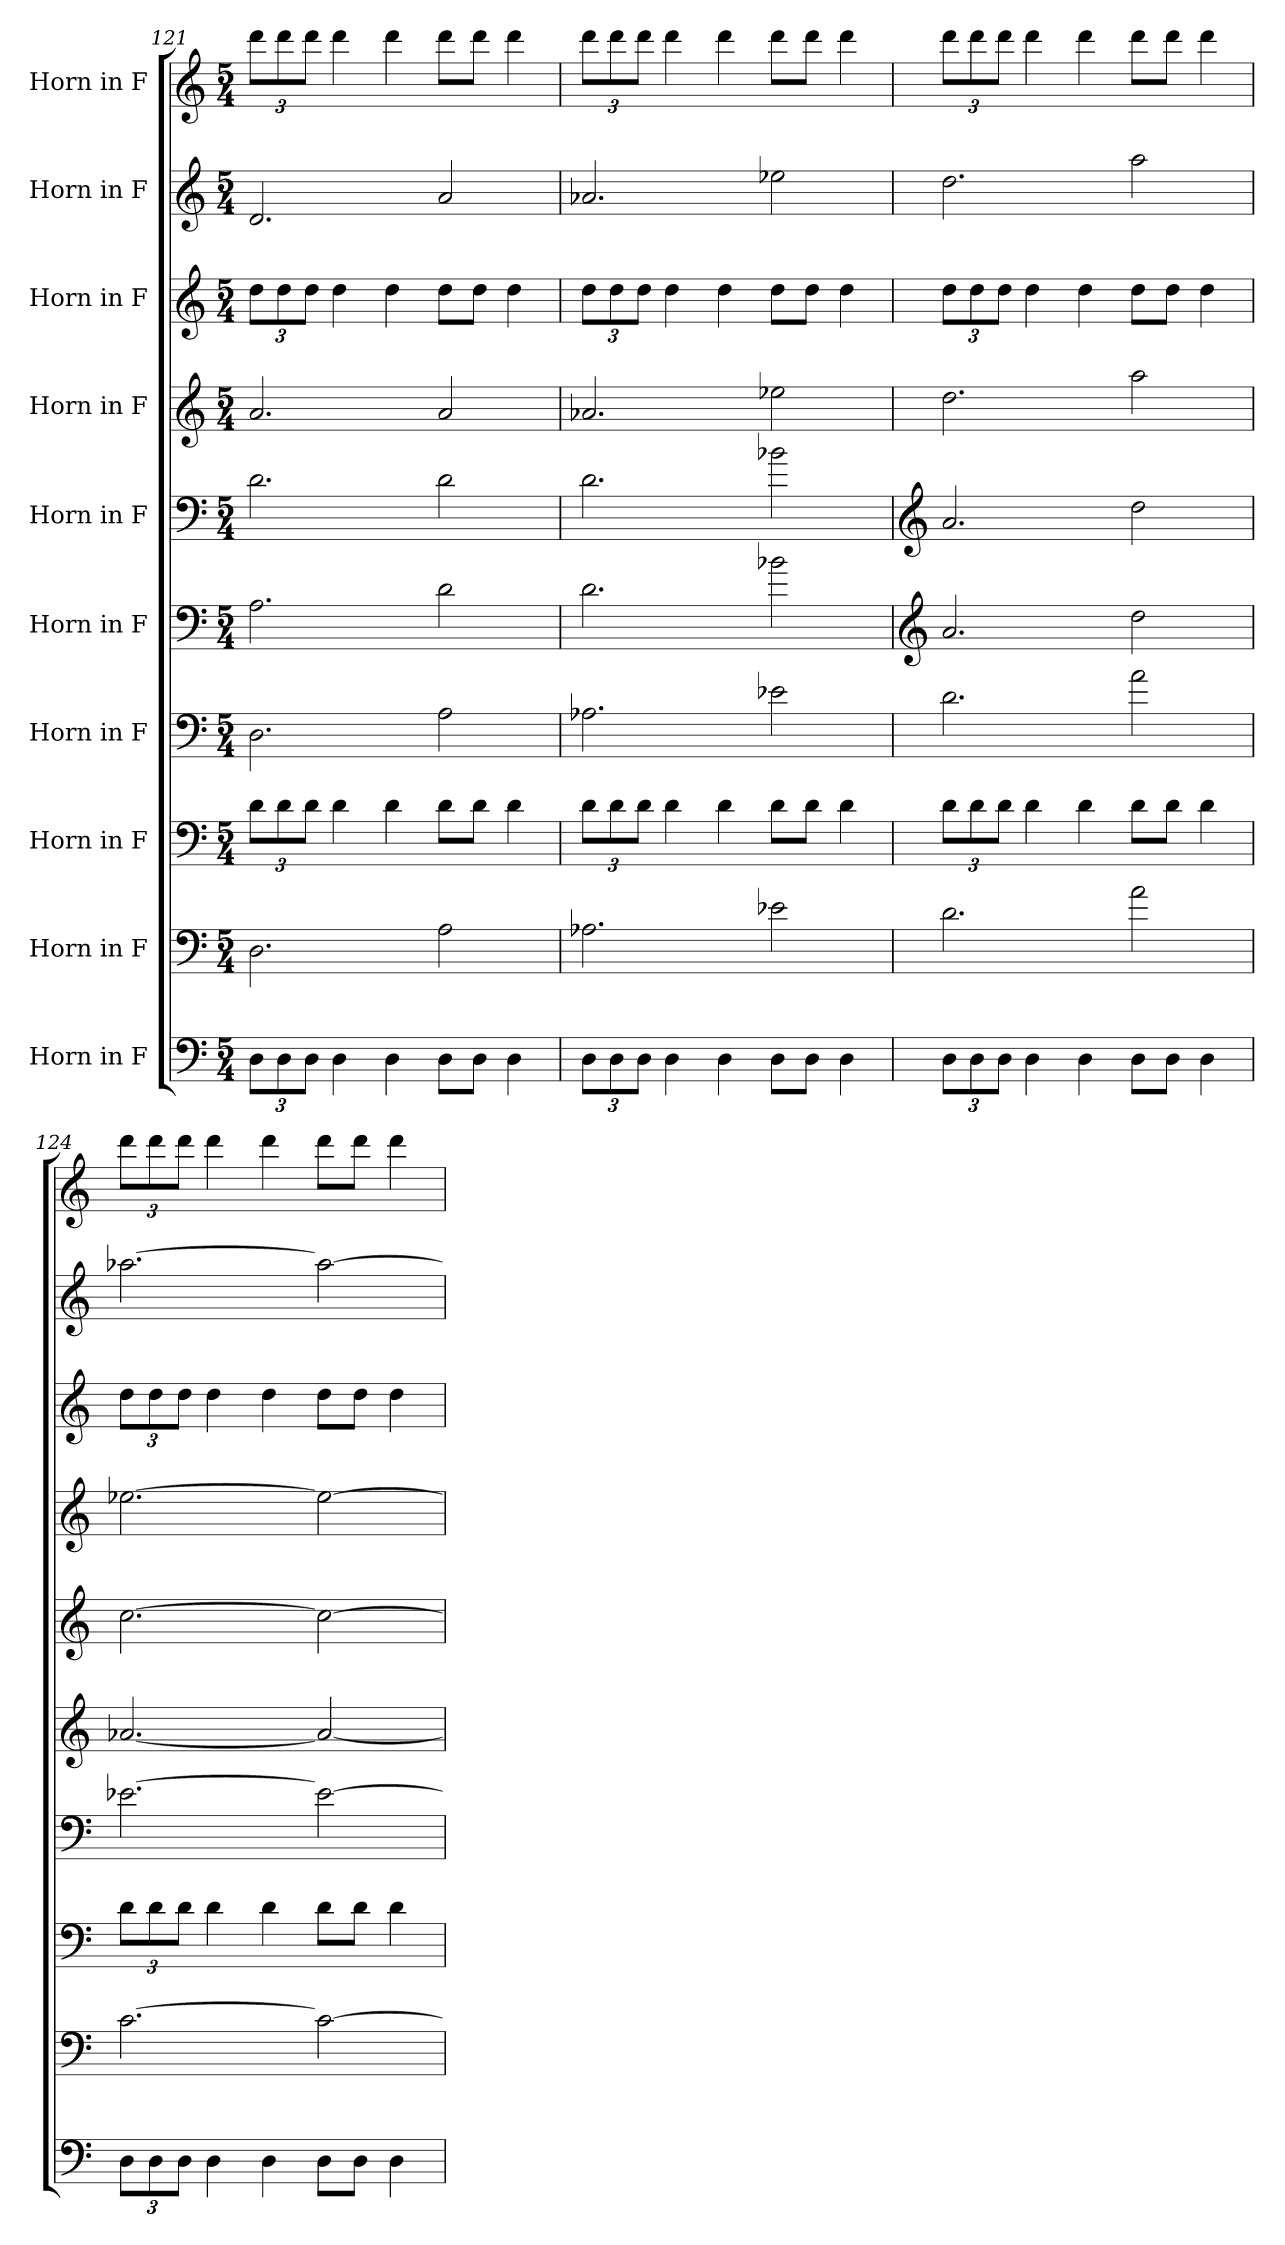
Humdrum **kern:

**kern	**kern	**kern	**kern	**kern	**kern	**kern	**kern	**kern	**kern
*part10	*part9	*part8	*part7	*part6	*part5	*part4	*part3	*part2	*part1
*staff10	*staff9	*staff8	*staff7	*staff6	*staff5	*staff4	*staff3	*staff2	*staff1
*I"Horn in F	*I"Horn in F	*I"Horn in F	*I"Horn in F	*I"Horn in F	*I"Horn in F	*I"Horn in F	*I"Horn in F	*I"Horn in F	*I"Horn in F
*clefF4	*clefF4	*clefF4	*clefF4	*clefF4	*clefF4	*clefG2	*clefG2	*clefG2	*clefG2
*ITrd4c7	*ITrd4c7	*ITrd4c7	*ITrd4c7	*ITrd4c7	*ITrd4c7	*ITrd4c7	*ITrd4c7	*ITrd4c7	*ITrd4c7
*k[b-]	*k[b-]	*k[b-]	*k[b-]	*k[b-]	*k[b-]	*k[b-]	*k[b-]	*k[b-]	*k[b-]
*M5/4	*M5/4	*M5/4	*M5/4	*M5/4	*M5/4	*M5/4	*M5/4	*M5/4	*M5/4
*Xbrackettup	*	*Xbrackettup	*	*	*	*	*Xbrackettup	*	*Xbrackettup
=121	=121	=121	=121	=121	=121	=121	=121	=121	=121
12GG\L	2.GG\	12G\L	2.GG\	2.D\	2.G\	2.d/	12g\L	2.G/	12gg\L
12GG\	.	12G\	.	.	.	.	12g\	.	12gg\
12GG\J	.	12G\J	.	.	.	.	12g\J	.	12gg\J
4GG\	.	4G\	.	.	.	.	4g\	.	4gg\
4GG\	.	4G\	.	.	.	.	4g\	.	4gg\
8GG\L	2D\	8G\L	2D\	2G\	2G\	2d/	8g\L	2d/	8gg\L
8GG\J	.	8G\J	.	.	.	.	8g\J	.	8gg\J
4GG\	.	4G\	.	.	.	.	4g\	.	4gg\
!!LO:PB:g=z
=122	=122	=122	=122	=122	=122	=122	=122	=122	=122
12GG\L	2.D-X\	12G\L	2.D-X\	2.G\	2.G\	2.d-X/	12g\L	2.d-X/	12gg\L
12GG\	.	12G\	.	.	.	.	12g\	.	12gg\
12GG\J	.	12G\J	.	.	.	.	12g\J	.	12gg\J
4GG\	.	4G\	.	.	.	.	4g\	.	4gg\
4GG\	.	4G\	.	.	.	.	4g\	.	4gg\
8GG\L	2A-X\	8G\L	2A-X\	2e-X\	2e-X\	2a-X\	8g\L	2a-X\	8gg\L
8GG\J	.	8G\J	.	.	.	.	8g\J	.	8gg\J
4GG\	.	4G\	.	.	.	.	4g\	.	4gg\
=123	=123	=123	=123	=123	=123	=123	=123	=123	=123
*	*	*	*	*clefG2	*clefG2	*	*	*	*
12GG\L	2.G\	12G\L	2.G\	2.d/	2.d/	2.g\	12g\L	2.g\	12gg\L
12GG\	.	12G\	.	.	.	.	12g\	.	12gg\
12GG\J	.	12G\J	.	.	.	.	12g\J	.	12gg\J
4GG\	.	4G\	.	.	.	.	4g\	.	4gg\
4GG\	.	4G\	.	.	.	.	4g\	.	4gg\
8GG\L	2d\	8G\L	2d\	2g\	2g\	2dd\	8g\L	2dd\	8gg\L
8GG\J	.	8G\J	.	.	.	.	8g\J	.	8gg\J
4GG\	.	4G\	.	.	.	.	4g\	.	4gg\
=124	=124	=124	=124	=124	=124	=124	=124	=124	=124
12GG\L	[2.F\	12G\L	[2.A-X\	[2.d-X/	[2.f\	[2.a-X\	12g\L	[2.dd-X\	12gg\L
12GG\	.	12G\	.	.	.	.	12g\	.	12gg\
12GG\J	.	12G\J	.	.	.	.	12g\J	.	12gg\J
4GG\	.	4G\	.	.	.	.	4g\	.	4gg\
4GG\	.	4G\	.	.	.	.	4g\	.	4gg\
8GG\L	2F\_	8G\L	2A-\_	2d-/_	2f\_	2a-\_	8g\L	2dd-\_	8gg\L
8GG\J	.	8G\J	.	.	.	.	8g\J	.	8gg\J
4GG\	.	4G\	.	.	.	.	4g\	.	4gg\
=	=	=	=	=	=	=	=	=	=
*-	*-	*-	*-	*-	*-	*-	*-	*-	*-
